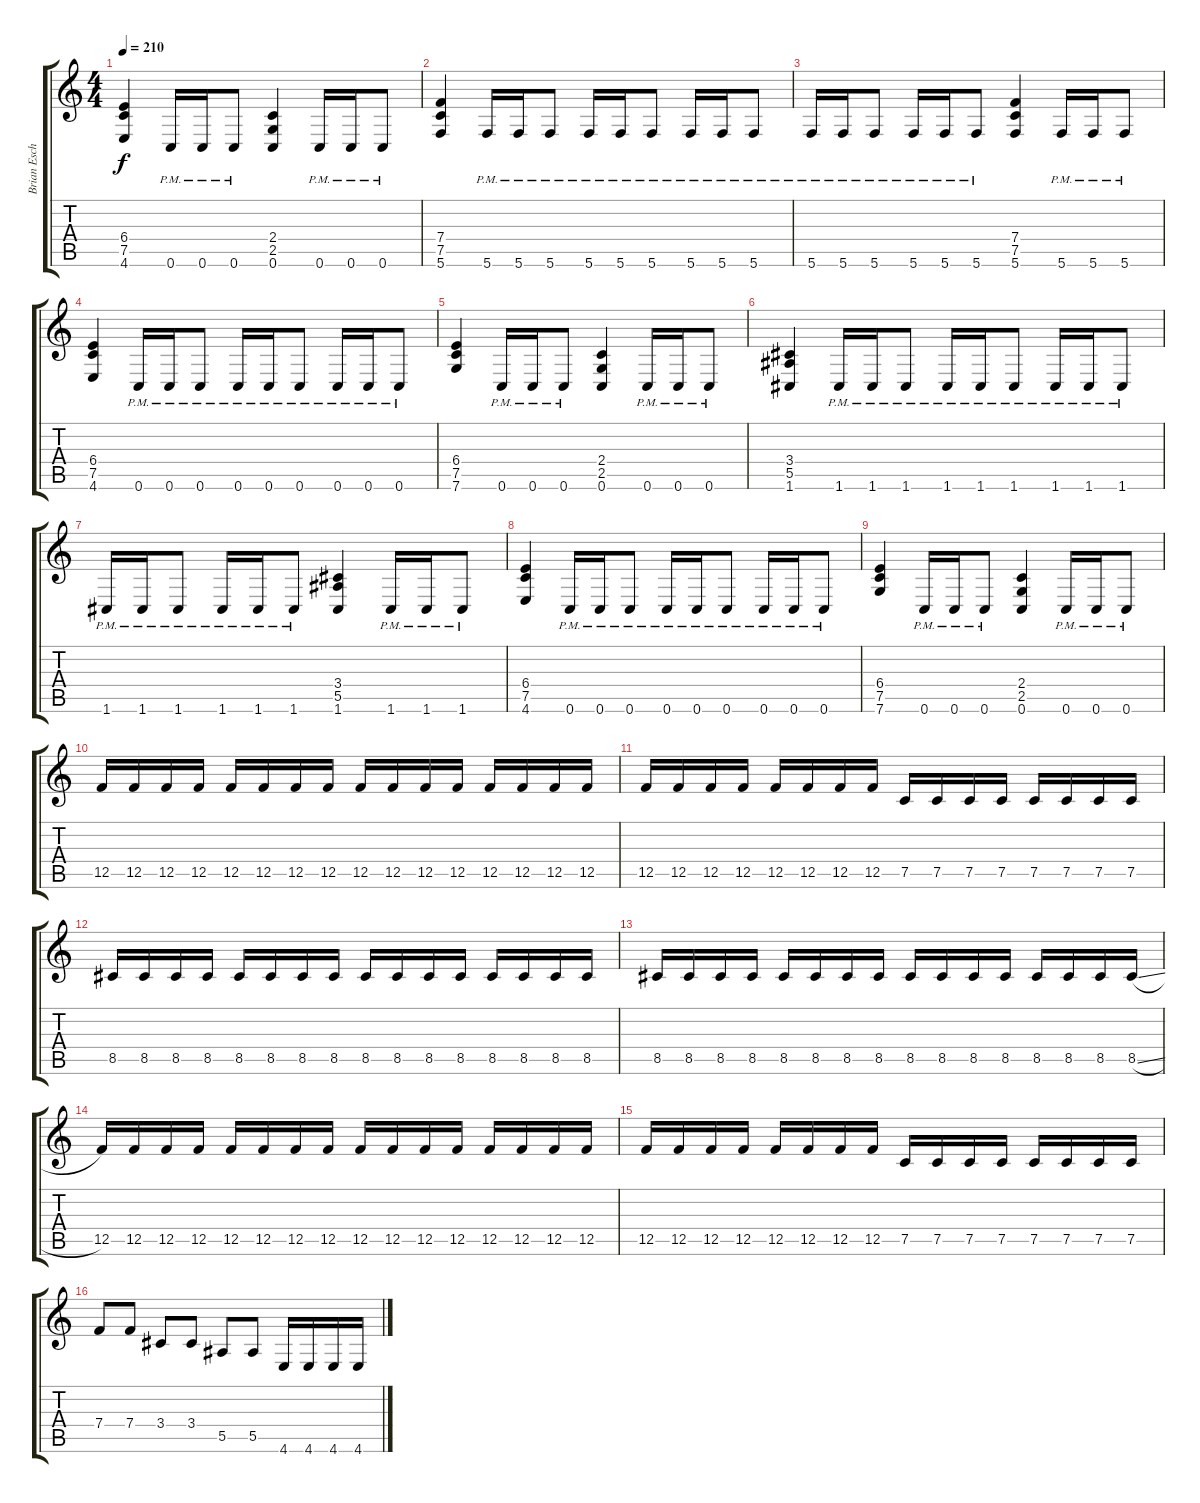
\track ("Brian Eschbach Rhythm" "Brian Esch") {instrument overdrivenguitar}
\staff {score tabs}
\tuning (C4 G3 Eb3 Bb2 F2 C2) {hide}
\ts (4 4)
\tempo 210
\clef g2
\ks c
(6.4 7.5 4.6).4{dy f} 0.6{pm}.16 0.6{pm}.16 0.6{pm}.8 (2.4 2.5 0.6).4 0.6{pm}.16 0.6{pm}.16 0.6{pm}.8 |
(7.4 7.5 5.6).4 5.6{pm}.16 5.6{pm}.16 5.6{pm}.8 5.6{pm}.16 5.6{pm}.16 5.6{pm}.8 5.6{pm}.16 5.6{pm}.16 5.6{pm}.8 |
5.6{pm}.16 5.6{pm}.16 5.6{pm}.8 5.6{pm}.16 5.6{pm}.16 5.6{pm}.8 (7.4 7.5 5.6).4 5.6{pm}.16 5.6{pm}.16 5.6{pm}.8 |
(6.4 7.5 4.6).4 0.6{pm}.16 0.6{pm}.16 0.6{pm}.8 0.6{pm}.16 0.6{pm}.16 0.6{pm}.8 0.6{pm}.16 0.6{pm}.16 0.6{pm}.8 |
(6.4 7.5 7.6).4 0.6{pm}.16 0.6{pm}.16 0.6{pm}.8 (2.4 2.5 0.6).4 0.6{pm}.16 0.6{pm}.16 0.6{pm}.8 |
(3.4 5.5 1.6).4 1.6{pm}.16 1.6{pm}.16 1.6{pm}.8 1.6{pm}.16 1.6{pm}.16 1.6{pm}.8 1.6{pm}.16 1.6{pm}.16 1.6{pm}.8 |
1.6{pm}.16 1.6{pm}.16 1.6{pm}.8 1.6{pm}.16 1.6{pm}.16 1.6{pm}.8 (3.4 5.5 1.6).4 1.6{pm}.16 1.6{pm}.16 1.6{pm}.8 |
(6.4 7.5 4.6).4 0.6{pm}.16 0.6{pm}.16 0.6{pm}.8 0.6{pm}.16 0.6{pm}.16 0.6{pm}.8 0.6{pm}.16 0.6{pm}.16 0.6{pm}.8 |
(6.4 7.5 7.6).4 0.6{pm}.16 0.6{pm}.16 0.6{pm}.8 (2.4 2.5 0.6).4 0.6{pm}.16 0.6{pm}.16 0.6{pm}.8 |
12.5.16 12.5.16 12.5.16 12.5.16 12.5.16 12.5.16 12.5.16 12.5.16 12.5.16 12.5.16 12.5.16 12.5.16 12.5.16 12.5.16 12.5.16 12.5.16 |
12.5.16 12.5.16 12.5.16 12.5.16 12.5.16 12.5.16 12.5.16 12.5.16 7.5.16 7.5.16 7.5.16 7.5.16 7.5.16 7.5.16 7.5.16 7.5.16 |
8.5.16 8.5.16 8.5.16 8.5.16 8.5.16 8.5.16 8.5.16 8.5.16 8.5.16 8.5.16 8.5.16 8.5.16 8.5.16 8.5.16 8.5.16 8.5.16 |
8.5.16 8.5.16 8.5.16 8.5.16 8.5.16 8.5.16 8.5.16 8.5.16 8.5.16 8.5.16 8.5.16 8.5.16 8.5.16 8.5.16 8.5.16 8.5{sl}.16 |
12.5.16 12.5.16 12.5.16 12.5.16 12.5.16 12.5.16 12.5.16 12.5.16 12.5.16 12.5.16 12.5.16 12.5.16 12.5.16 12.5.16 12.5.16 12.5.16 |
12.5.16 12.5.16 12.5.16 12.5.16 12.5.16 12.5.16 12.5.16 12.5.16 7.5.16 7.5.16 7.5.16 7.5.16 7.5.16 7.5.16 7.5.16 7.5.16 |
7.4.8 7.4.8 3.4.8 3.4.8 5.5.8 5.5.8 4.6.16 4.6.16 4.6.16 4.6.16
